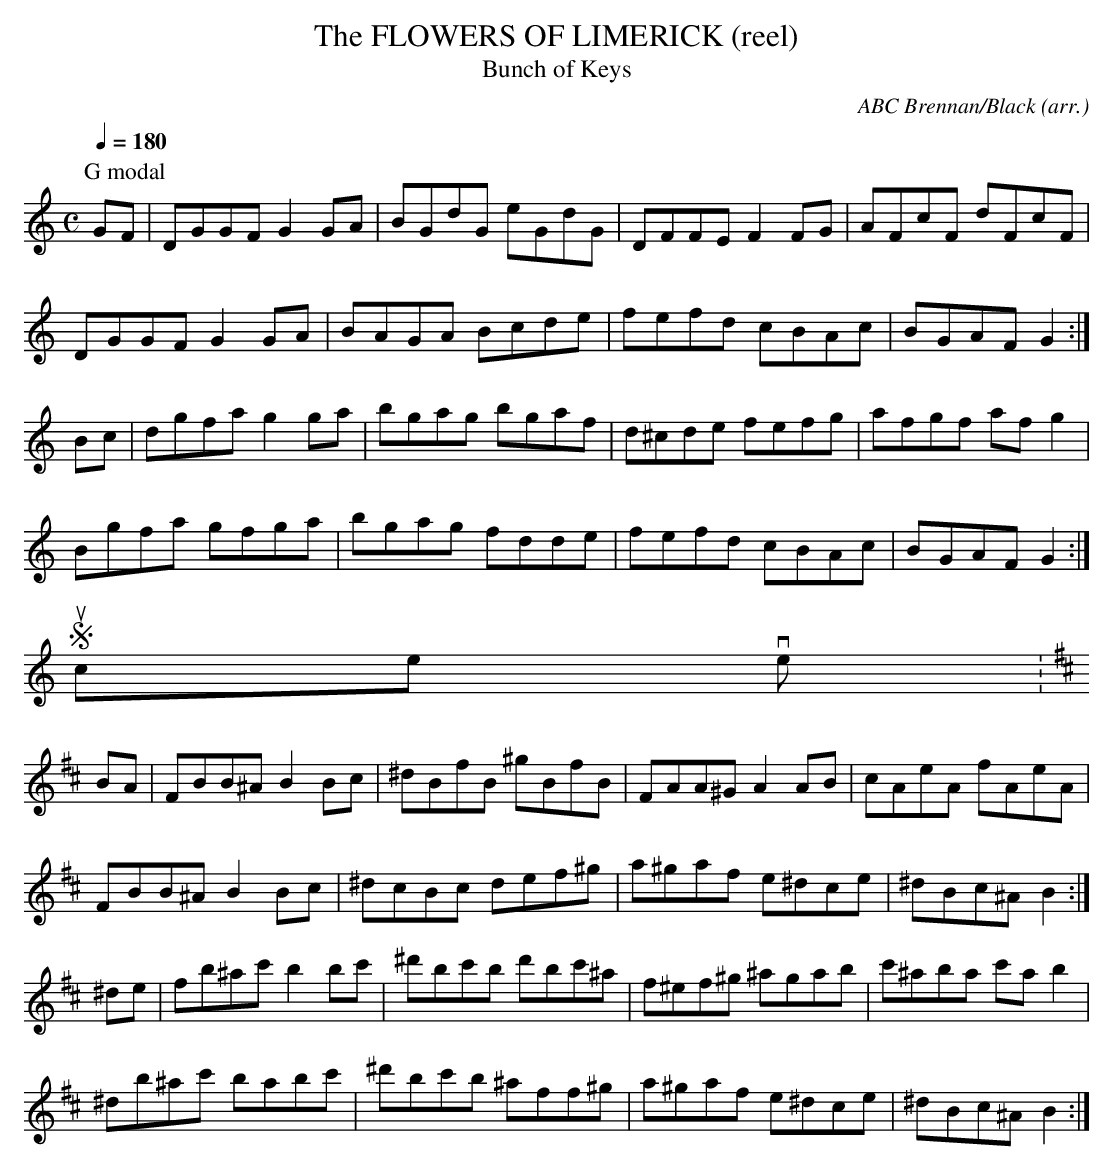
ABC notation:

X:1
T:FLOWERS OF LIMERICK (reel), The
T:Bunch of Keys
C:ABC Brennan/Black (arr.)
to represent. G mix is how it's usually played today.
M:C
L:1/8
Q:1/4=180
K:C
P:G modal
GF|DGGF G2GA|BGdG eGdG|DFFE F2FG|AFcF dFcF|
DGGF G2GA|BAGA Bcde|fefd cBAc|BGAF G2:|
Bc|dgfa g2ga|bgag bgaf|d^cde fefg|afgf afg2|
Bgfa gfga|bgag fdde|fefd cBAc|BGAF G2:|
Source version:
K:Bm
BA|FBB^A B2Bc|^dBfB ^gBfB|FAA^G A2AB|cAeA fAeA|
FBB^A B2Bc|^dcBc def^g|a^gaf e^dce|^dBc^A B2:|
^de|fb^ac' b2bc'|^d'bc'b d'bc'^a|f^ef^g ^agab|c'^aba c'a b2|
^db^ac' babc'|^d'bc'b ^aff^g|a^gaf e^dce|^dBc^A B2:|
